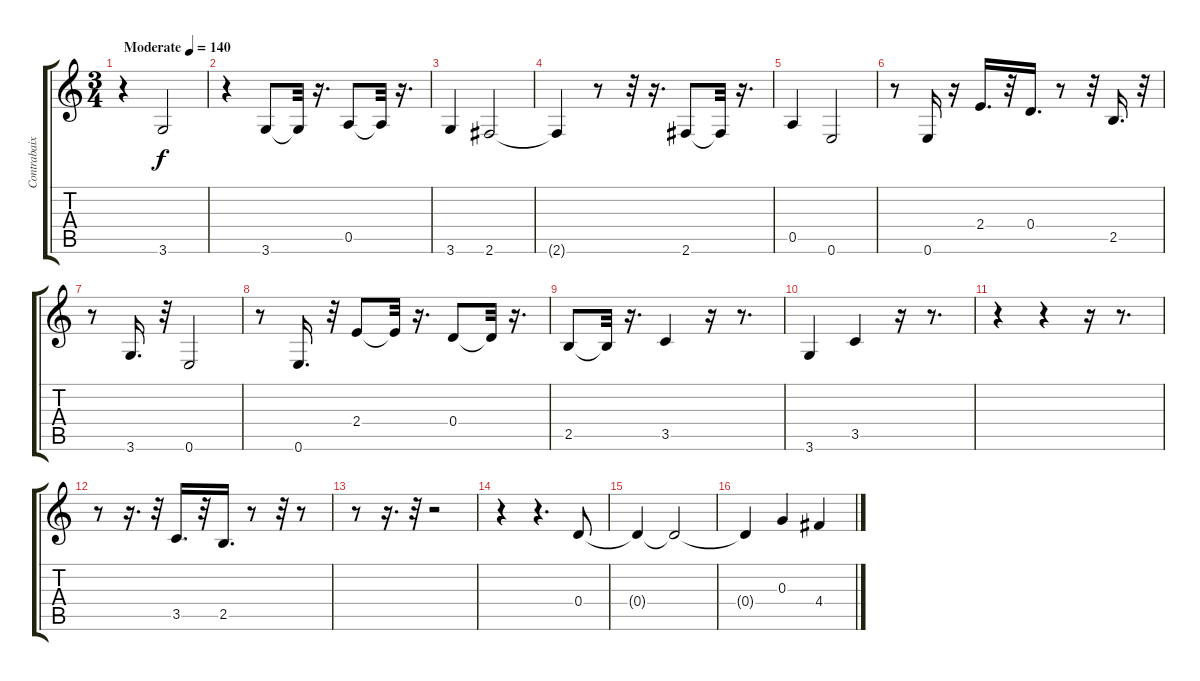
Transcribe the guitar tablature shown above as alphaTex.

\track ("Contrabaixo" "Contrabaix") {instrument electricbassfinger}
\staff {score tabs}
\tuning (E4 B3 G3 D3 A2 E2) {hide}
\ts (3 4)
\tempo (140 "Moderate")
\clef g2
\ks c
r.4{dy f instrument electricbassfinger} 3.6.2 |
r.4 3.6.8 3.6{t}.32 r.16{d} 0.5.8 0.5{t}.32 r.16{d} |
3.6.4 2.6.2 |
2.6{t}.4 r.8 r.32 r.16{d} 2.6.8 2.6{t}.32 r.16{d} |
0.5.4 0.6.2 |
r.8 0.6.16 r.16 2.4.16{d} r.32 0.4.16{d} r.8 r.32 2.5.16{d} r.32 |
r.8 3.6.16{d} r.32 0.6.2 |
r.8 0.6.16{d} r.32 2.4.8 2.4{t}.32 r.16{d} 0.4.8 0.4{t}.32 r.16{d} |
2.5.8 2.5{t}.32 r.16{d} 3.5.4 r.16 r.8{d} |
3.6.4 3.5.4 r.16 r.8{d} |
r.4 r.4 r.16 r.8{d} |
r.8 r.16{d} r.32 3.5.16{d} r.32 2.5.16{d} r.8 r.32 r.8 |
r.8 r.16{d} r.32 r.2 |
r.4 r.4{d} 0.4.8 |
0.4{t}.4 0.4{t}.2 |
0.4{t}.4 0.3.4 4.4.4
